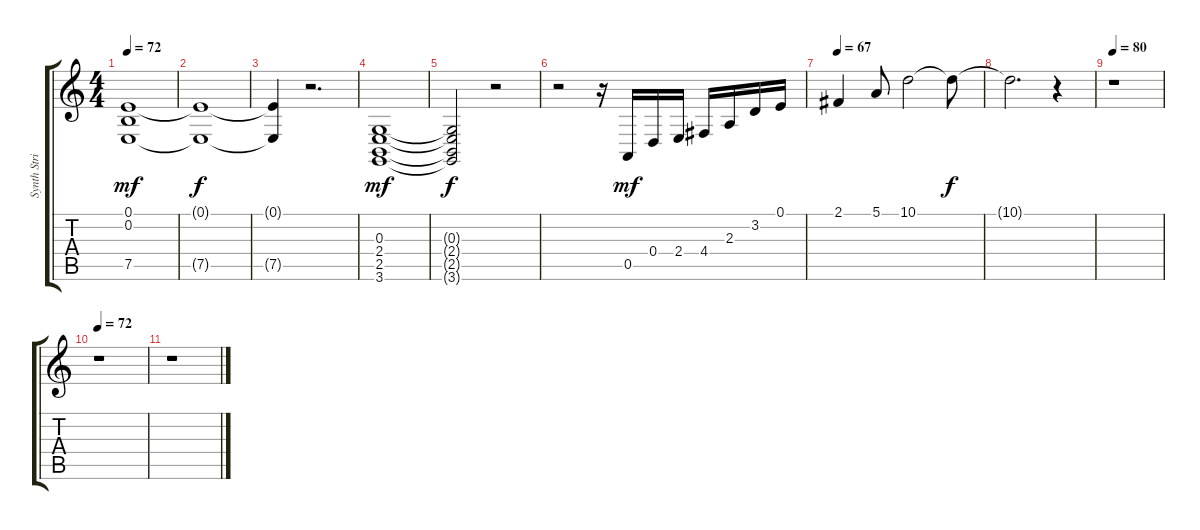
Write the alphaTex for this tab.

\track ("Synth Strings" "Synth Stri") {instrument synthstrings1}
\staff {score tabs}
\tuning (E4 B3 G3 D3 A2 E2) {hide}
\ts (4 4)
\tempo 72
\clef g2
\ks c
(0.1 0.2 7.5).1{dy mf} |
(0.1{t} 7.5{t}).1{dy f} |
(0.1{t} 7.5{t}).4 r.2{d} |
(0.3 2.4 2.5 3.6).1{dy mf} |
(0.3{t} 2.4{t} 2.5{t} 3.6{t}).2{dy f} r.2 |
r.2 r.16 0.5.16{dy mf} 0.4.16 2.4.16 4.4.16 2.3.16 3.2.16 0.1.16 |
\tempo 67
2.1.4 5.1.8 10.1.2 10.1{t}.8{dy f} |
10.1{t}.2{d} r.4 |
\tempo 80
r.1 |
\tempo 72
r.1 |
r.1
